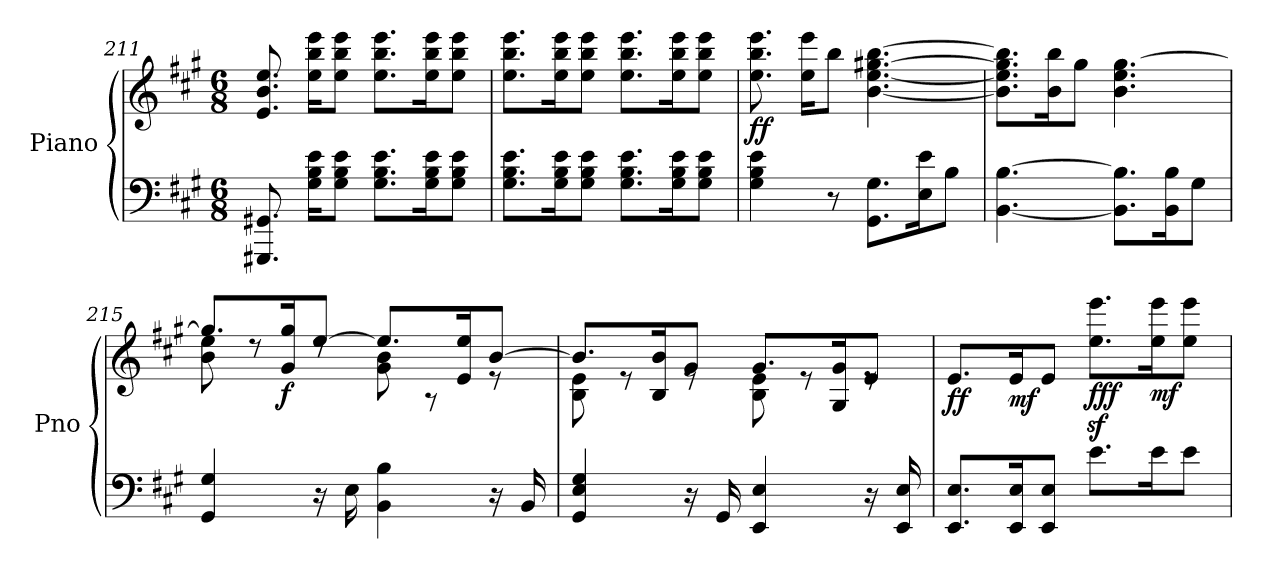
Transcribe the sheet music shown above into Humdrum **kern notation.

**kern	**kern	**dynam
*part1	*part1	*part1
*staff2	*staff1	*staff1/2
*I"Piano	*	*
*I'Pno	*	*
*clefF4	*clefG2	*
*k[f#c#g#]	*k[f#c#g#]	*
*M6/8	*M6/8	*
=211	=211	=211
8.GGG#X/ 8.GG#X/	8.e/ 8.b/ 8.ee/	.
16G#\ 16B\ 16e\KL	16ee\ 16bb\ 16eee\KL	.
8G#\ 8B\ 8e\J	8ee\ 8bb\ 8eee\J	.
8.G#\ 8.B\ 8.e\L	8.ee\ 8.bb\ 8.eee\L	.
16G#\ 16B\ 16e\K	16ee\ 16bb\ 16eee\K	.
8G#\ 8B\ 8e\J	8ee\ 8bb\ 8eee\J	.
=212	=212	=212
8.G#\ 8.B\ 8.e\L	8.ee\ 8.bb\ 8.eee\L	.
16G#\ 16B\ 16e\K	16ee\ 16bb\ 16eee\K	.
8G#\ 8B\ 8e\J	8ee\ 8bb\ 8eee\J	.
8.G#\ 8.B\ 8.e\L	8.ee\ 8.bb\ 8.eee\L	.
16G#\ 16B\ 16e\K	16ee\ 16bb\ 16eee\K	.
8G#\ 8B\ 8e\J	8ee\ 8bb\ 8eee\J	.
=213	=213	=213
!	!	!LO:DY:b
4G#\ 4B\ 4e\	8.ee\ 8.bb\ 8.eee\	ff
.	16ee\ 16eee\KL	.
8r	8bb\J	.
8.GG#\ 8.G#\L	[4.b\ [4.ee\ [4.gg#X\ [4.bb\	.
16E\ 16e\K	.	.
8B\J	.	.
=214	=214	=214
[4.BB\ [4.B\	8.b\] 8.ee\] 8.gg#\] 8.bb\]L	.
.	16b\ 16bb\K	.
.	8gg#\J	.
8.BB\] 8.B\]L	4.b\ 4.ee\ [4.gg#\	.
16BB\ 16B\K	.	.
8G#\J	.	.
=215	=215	=215
*	*^	*
4GG#/ 4G#/	8.gg#/L]	8b\ 8ee\	.
.	.	8rdd	.
!	!	!	!LO:DY:b
.	16g#/ 16gg#/K	.	f
16r	[8ee/J	8rdd	.
16E\	.	.	.
4BB\ 4B\	8.ee/L]	8g#\ 8b\	.
.	.	8r	.
.	16e/ 16ee/K	.	.
16r	[8b/J	8r	.
16BB/	.	.	.
!!LO:LB:g=z	!!
=216	=216	=216	=216
4GG#/ 4E/ 4G#/	8.b/L]	8B\ 8e\	.
.	.	8re	.
.	16B/ 16b/K	.	.
16r	8g#/J	8re	.
16GG#/	.	.	.
4EE/ 4E/	8.g#/L	8B\ 8e\	.
.	.	8re	.
.	16G#/ 16g#/K	.	.
16r	8e/J	8re	.
16EE/ 16E/	.	.	.
*	*v	*v	*
=217	=217	=217
!	!	!LO:DY:b
8.EE/ 8.E/L	8.e/L	ff
!	!	!LO:DY:b
16EE/ 16E/K	16e/K	mf
8EE/ 8E/J	8e/J	.
!	!	!LO:DY:b
8.e\L	8.ee\z< 8.eee\z<L	fff
!	!	!LO:DY:b
16e\K	16ee\ 16eee\K	mf
8e\J	8ee\ 8eee\J	.
=	=	=
*-	*-	*-
